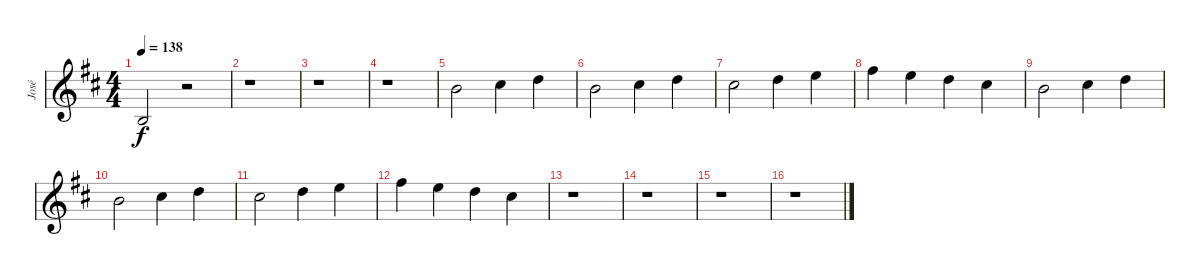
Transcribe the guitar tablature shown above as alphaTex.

\track ("José" "José") {instrument lead6voice}
\staff {score}
\tuning (E4 B3 G3 D3 A2 E2) {hide}
\ts (4 4)
\tempo 138
\clef g2
\ks d
0.2.2{dy f} r.2 |
r.1 |
r.1 |
r.1 |
7.1.2 9.1.4 10.1.4 |
7.1.2 9.1.4 10.1.4 |
9.1.2 10.1.4 12.1.4 |
14.1.4 12.1.4 10.1.4 9.1.4 |
7.1.2 9.1.4 10.1.4 |
7.1.2 9.1.4 10.1.4 |
9.1.2 10.1.4 12.1.4 |
14.1.4 12.1.4 10.1.4 9.1.4 |
r.1 |
r.1 |
r.1 |
r.1
